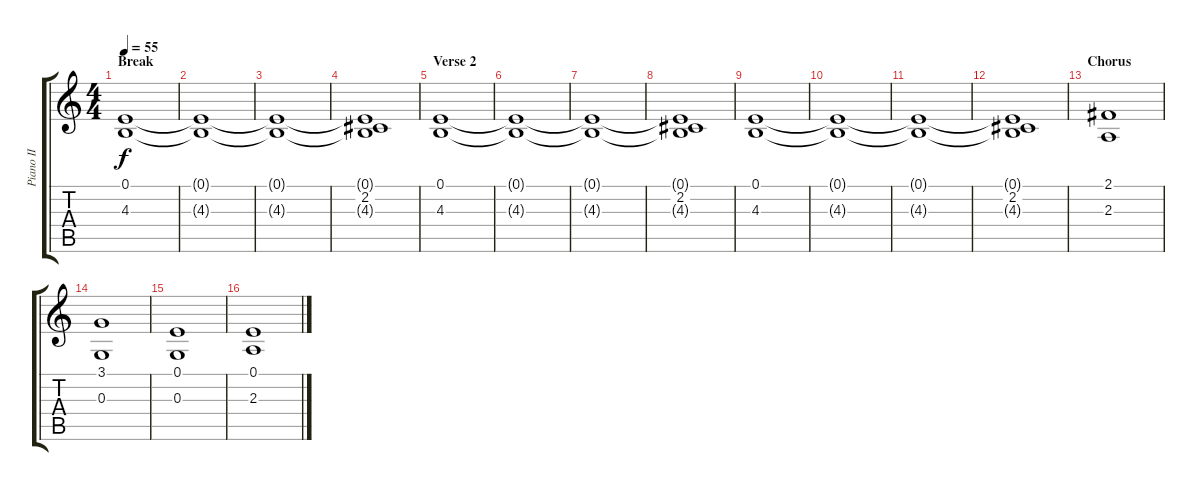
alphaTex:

\track ("Piano II" "Piano II") {instrument synthstrings1}
\staff {score tabs}
\tuning (E4 B3 G3 D3 A2 E2) {hide}
\ts (4 4)
\section ("" "Break")
\tempo 55
\clef g2
\ks c
(0.1 4.3).1{dy f} |
(0.1{t} 4.3{t}).1 |
(0.1{t} 4.3{t}).1 |
(0.1{t} 2.2 4.3{t}).1 |
\section ("" "Verse 2")
(0.1 4.3).1 |
(0.1{t} 4.3{t}).1 |
(0.1{t} 4.3{t}).1 |
(0.1{t} 2.2 4.3{t}).1 |
(0.1 4.3).1 |
(0.1{t} 4.3{t}).1 |
(0.1{t} 4.3{t}).1 |
(0.1{t} 2.2 4.3{t}).1 |
\section ("" "Chorus")
(2.1 2.3).1 |
(3.1 0.3).1 |
(0.1 0.3).1 |
(0.1 2.3).1
